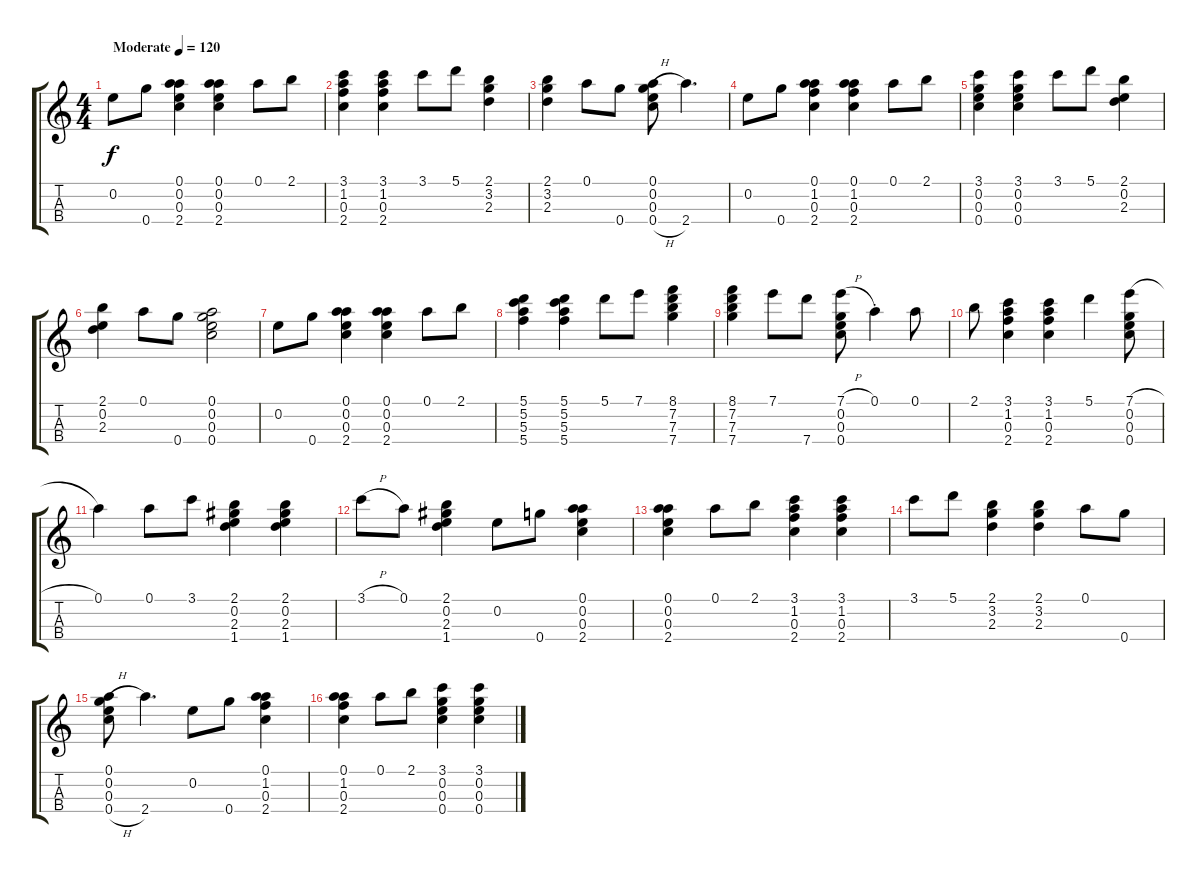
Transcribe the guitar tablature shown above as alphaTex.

\track "" {instrument acousticguitarnylon}
\staff {score tabs}
\tuning (A4 E4 C4 G4) {hide}
\ts (4 4)
\tempo (120 "Moderate")
\clef g2
\ks c
0.2.8{dy f instrument acousticguitarnylon} 0.4.8 (0.1 0.2 0.3 2.4).4 (0.1 0.2 0.3 2.4).4 0.1.8 2.1.8 |
(3.1 1.2 0.3 2.4).4 (3.1 1.2 0.3 2.4).4 3.1.8 5.1.8 (2.1 3.2 2.3).4 |
(2.1 3.2 2.3).4 0.1.8 0.4.8 (0.1 0.2 0.3 0.4{h}).8 2.4.4{d} |
0.2.8 0.4.8 (0.1 1.2 0.3 2.4).4 (0.1 1.2 0.3 2.4).4 0.1.8 2.1.8 |
(3.1 0.2 0.3 0.4).4 (3.1 0.2 0.3 0.4).4 3.1.8 5.1.8 (2.1 0.2 2.3).4 |
(2.1 0.2 2.3).4 0.1.8 0.4.8 (0.1 0.2 0.3 0.4).2 |
0.2.8 0.4.8 (0.1 0.2 0.3 2.4).4 (0.1 0.2 0.3 2.4).4 0.1.8 2.1.8 |
(5.1 5.2 5.3 5.4).4 (5.1 5.2 5.3 5.4).4 5.1.8 7.1.8 (8.1 7.2 7.3 7.4).4 |
(8.1 7.2 7.3 7.4).4 7.1.8 7.4.8 (7.1{h} 0.2 0.3 0.4).8 0.1{st}.4 0.1.8 |
2.1.8 (3.1 1.2 0.3 2.4).4 (3.1 1.2 0.3 2.4).4 5.1.4 (7.1{h} 0.2 0.3 0.4).8 |
0.1.4 0.1.8 3.1.8 (2.1 0.2 2.3 1.4).4 (2.1 0.2 2.3 1.4).4 |
3.1{h}.8 0.1.8 (2.1 0.2 2.3 1.4).4 0.2.8 0.4.8 (0.1 0.2 0.3 2.4).4 |
(0.1 0.2 0.3 2.4).4 0.1.8 2.1.8 (3.1 1.2 0.3 2.4).4 (3.1 1.2 0.3 2.4).4 |
3.1.8 5.1.8 (2.1 3.2 2.3).4 (2.1 3.2 2.3).4 0.1.8 0.4.8 |
(0.1 0.2 0.3 0.4{h}).8 2.4.4{d} 0.2.8 0.4.8 (0.1 1.2 0.3 2.4).4 |
(0.1 1.2 0.3 2.4).4 0.1.8 2.1.8 (3.1 0.2 0.3 0.4).4 (3.1 0.2 0.3 0.4).4
